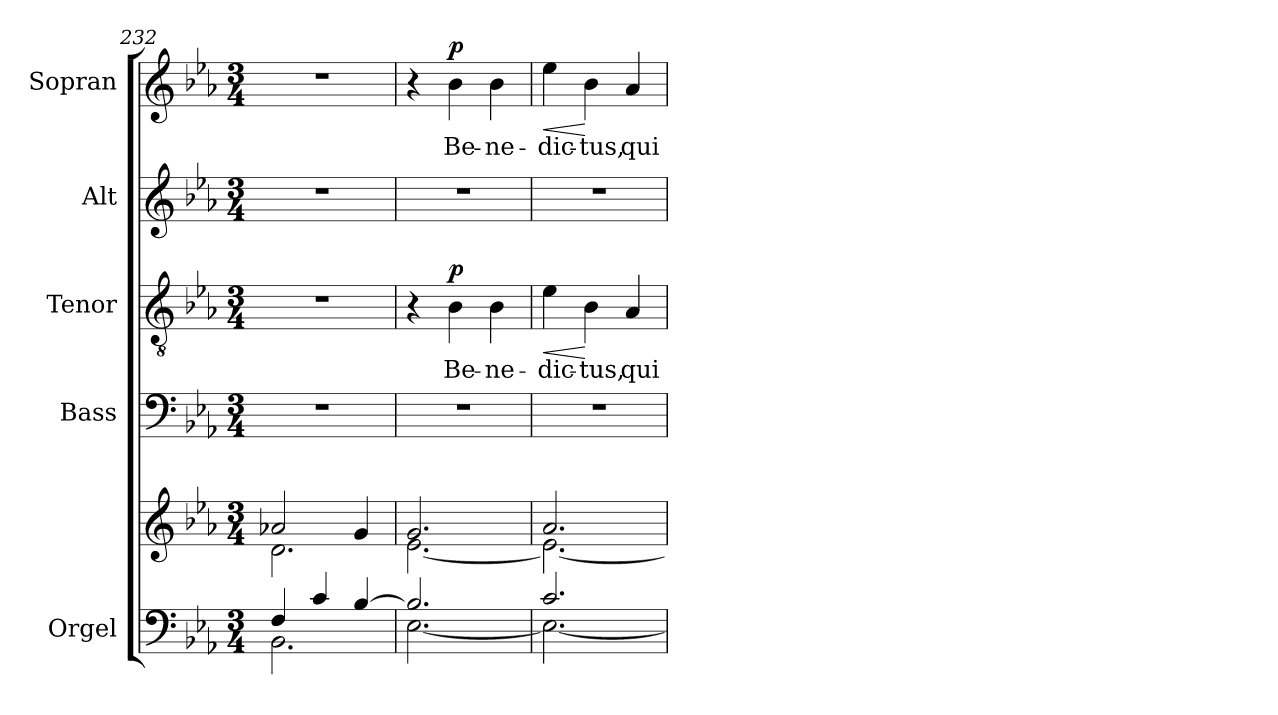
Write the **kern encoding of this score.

**kern	**kern	**kern	**kern	**text	**dynam	**kern	**kern	**text	**dynam
*part5	*part5	*part4	*part3	*part3	*part3	*part2	*part1	*part1	*part1
*staff6	*staff5	*staff4	*staff3	*staff3	*staff3	*staff2	*staff1	*staff1	*staff1
*I"Orgel	*	*I"Bass	*I"Tenor	*	*	*I"Alt	*I"Sopran	*	*
*I'Org.	*	*I'B.	*I'T.	*	*	*I'A.	*I'S.	*	*
*clefF4	*clefG2	*clefF4	*clefGv2	*	*	*clefG2	*clefG2	*	*
*k[b-e-a-]	*k[b-e-a-]	*k[b-e-a-]	*k[b-e-a-]	*	*	*k[b-e-a-]	*k[b-e-a-]	*	*
*E-:	*E-:	*E-:	*E-:	*	*	*E-:	*E-:	*	*
*M3/4	*M3/4	*M3/4	*M3/4	*	*	*M3/4	*M3/4	*	*
=232	=232	=232	=232	=232	=232	=232	=232	=232	=232
*^	*^	*	*	*	*	*	*	*	*
4F/	2.BB-\	2a-X/	2.d\	2.r	2.r	.	.	2.r	2.r	.	.
4c/	.	.	.	.	.	.	.	.	.	.	.
[>4B-/	.	4g/	.	.	.	.	.	.	.	.	.
=233	=233	=233	=233	=233	=233	=233	=233	=233	=233	=233	=233
2.B-/]	[<2.E-\	2.g/	[<2.e-\	2.r	4r	.	.	2.r	4r	.	.
!	!	!	!	!	!	!LO:LY:b	!LO:DY:a	!	!	!LO:LY:b	!LO:DY:a
.	.	.	.	.	4B-\	Be-	p	.	4b-\	Be-	p
!	!	!	!	!	!	!LO:LY:b	!	!	!	!LO:LY:b	!
.	.	.	.	.	4B-\	-ne-	.	.	4b-\	-ne-	.
!!LO:LB:g=z
=234	=234	=234	=234	=234	=234	=234	=234	=234	=234	=234	=234
!	!	!	!	!	!	!LO:LY:b	!LO:HP:b	!	!	!	!
!	!	!	!	!	!	!	!LO:HP:n=1:b	!	!	!LO:LY:b	!LO:HP:b
!	!	!	!	!	!	!	!	!	!	!	!LO:HP:n=1:b
2.c/	2.E-\_	2.a-/	2.e-\_	2.r	4e-\	-dic-	< >	2.r	4ee-\	-dic-	< >
!	!	!	!	!	!	!LO:LY:b	!	!	!	!LO:LY:b	!
.	.	.	.	.	4B-\	-tus,	[	.	4b-\	-tus,	[
!	!	!	!	!	!	!LO:LY:b	!	!	!	!LO:LY:b	!
.	.	.	.	.	4A-/	qui	]	.	4a-/	qui	]
*v	*v	*	*	*	*	*	*	*	*	*	*
*	*v	*v	*	*	*	*	*	*	*	*
=	=	=	=	=	=	=	=	=	=
*-	*-	*-	*-	*-	*-	*-	*-	*-	*-
